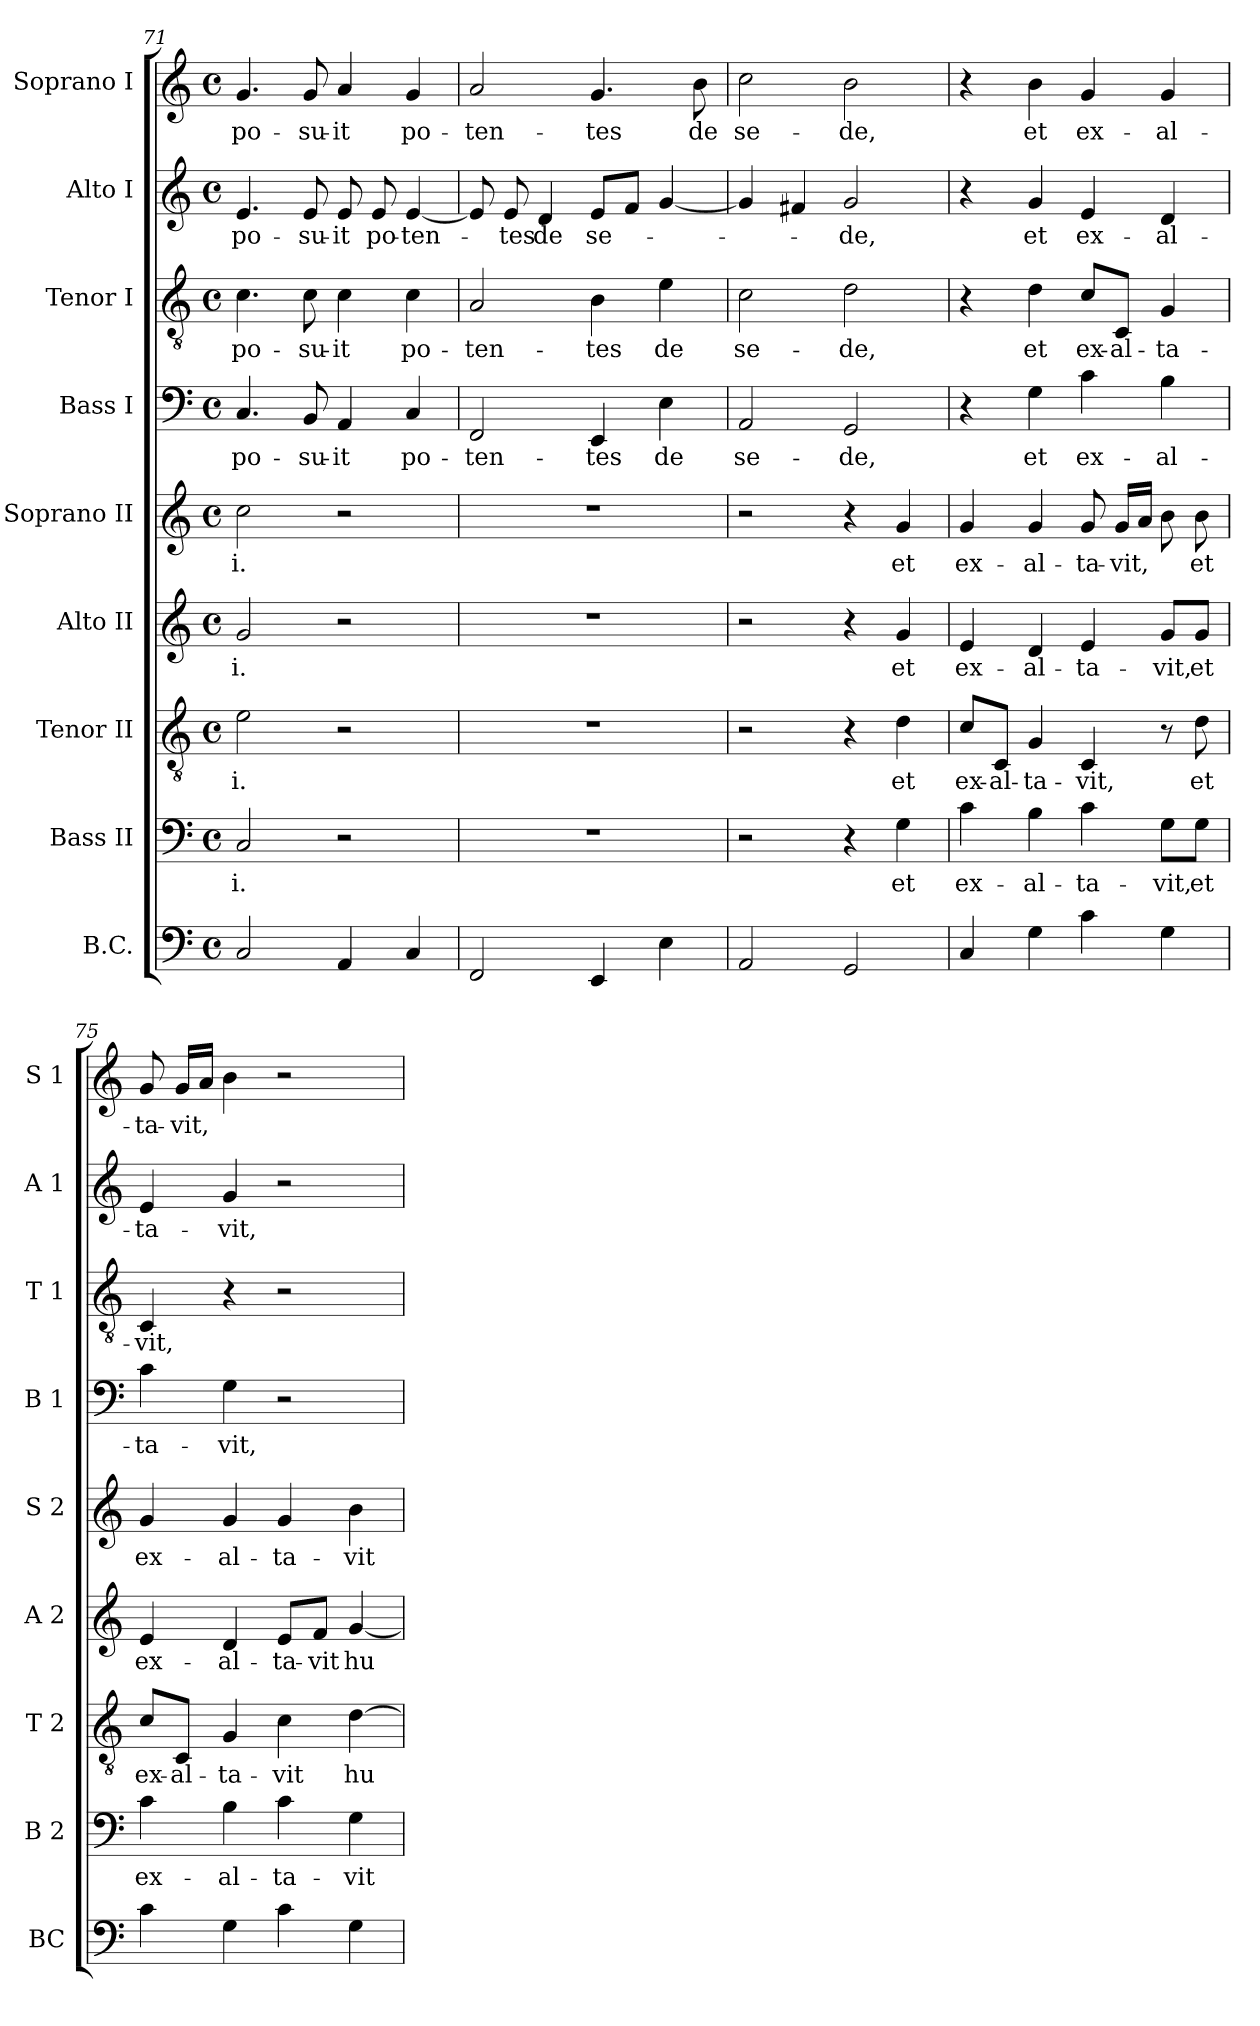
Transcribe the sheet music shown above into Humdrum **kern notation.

**kern	**kern	**text	**kern	**text	**kern	**text	**kern	**text	**kern	**text	**kern	**text	**kern	**text	**kern	**text
*part9	*part8	*part8	*part7	*part7	*part6	*part6	*part5	*part5	*part4	*part4	*part3	*part3	*part2	*part2	*part1	*part1
*staff9	*staff8	*staff8	*staff7	*staff7	*staff6	*staff6	*staff5	*staff5	*staff4	*staff4	*staff3	*staff3	*staff2	*staff2	*staff1	*staff1
*I"B.C.	*I"Bass II	*	*I"Tenor II	*	*I"Alto II	*	*I"Soprano II	*	*I"Bass I	*	*I"Tenor I	*	*I"Alto I	*	*I"Soprano I	*
*I'BC	*I'B 2	*	*I'T 2	*	*I'A 2	*	*I'S 2	*	*I'B 1	*	*I'T 1	*	*I'A 1	*	*I'S 1	*
!!LO:PB:g=z
*clefF4	*clefF4	*	*clefGv2	*	*clefG2	*	*clefG2	*	*clefF4	*	*clefGv2	*	*clefG2	*	*clefG2	*
*k[]	*k[]	*	*k[]	*	*k[]	*	*k[]	*	*k[]	*	*k[]	*	*k[]	*	*k[]	*
*C:	*C:	*	*C:	*	*C:	*	*C:	*	*C:	*	*C:	*	*C:	*	*C:	*
*M4/4	*M4/4	*	*M4/4	*	*M4/4	*	*M4/4	*	*M4/4	*	*M4/4	*	*M4/4	*	*M4/4	*
*met(c)	*met(c)	*	*met(c)	*	*met(c)	*	*met(c)	*	*met(c)	*	*met(c)	*	*met(c)	*	*met(c)	*
=71	=71	=71	=71	=71	=71	=71	=71	=71	=71	=71	=71	=71	=71	=71	=71	=71
!	!	!LO:LY:b	!	!LO:LY:b	!	!LO:LY:b	!	!LO:LY:b	!	!LO:LY:b	!	!LO:LY:b	!	!LO:LY:b	!	!LO:LY:b
2C/	2C/	-i.	2e\	-i.	2g/	-i.	2cc\	-i.	4.C/	-po-	4.c\	-po-	4.e/	-po-	4.g/	-po-
!	!	!	!	!	!	!	!	!	!	!LO:LY:b	!	!LO:LY:b	!	!LO:LY:b	!	!LO:LY:b
.	.	.	.	.	.	.	.	.	8BB/	-su-	8c\	-su-	8e/	-su-	8g/	-su-
!	!	!	!	!	!	!	!	!	!	!LO:LY:b	!	!LO:LY:b	!	!LO:LY:b	!	!LO:LY:b
4AA/	2r	.	2r	.	2r	.	2r	.	4AA/	-it	4c\	-it	8e/	-it	4a/	-it
!	!	!	!	!	!	!	!	!	!	!	!	!	!	!LO:LY:b	!	!
.	.	.	.	.	.	.	.	.	.	.	.	.	8e/	po-	.	.
!	!	!	!	!	!	!	!	!	!	!LO:LY:b	!	!LO:LY:b	!	!LO:LY:b	!	!LO:LY:b
4C/	.	.	.	.	.	.	.	.	4C/	po-	4c\	po-	[4e/	-ten-	4g/	po-
=72	=72	=72	=72	=72	=72	=72	=72	=72	=72	=72	=72	=72	=72	=72	=72	=72
*^	*	*	*	*	*	*	*	*	*	*	*	*	*	*	*	*
!	!	!	!	!	!	!	!	!	!	!	!LO:LY:b	!	!LO:LY:b	!	!	!	!LO:LY:b
2FF/	4ryy	1r	.	1r	.	1r	.	1r	.	2FF/	-ten-	2A/	-ten-	8e/]	.	2a/	-ten-
!	!	!	!	!	!	!	!	!	!	!	!	!	!	!	!LO:LY:b	!	!
.	.	.	.	.	.	.	.	.	.	.	.	.	.	8e/	-tes	.	.
!	!	!	!	!	!	!	!	!	!	!	!	!	!	!	!LO:LY:b	!	!
.	4ryy	.	.	.	.	.	.	.	.	.	.	.	.	4d/	de	.	.
!	!	!	!	!	!	!	!	!	!	!	!LO:LY:b	!	!LO:LY:b	!	!LO:LY:b	!	!LO:LY:b
4EE/	2ryy	.	.	.	.	.	.	.	.	4EE/	-tes	4B\	-tes	8e/L	se-	4.g/	-tes
.	.	.	.	.	.	.	.	.	.	.	.	.	.	8f/J	.	.	.
!	!	!	!	!	!	!	!	!	!	!	!LO:LY:b	!	!LO:LY:b	!	!	!	!
4E\	.	.	.	.	.	.	.	.	.	4E\	de	4e\	de	[4g/	.	.	.
!	!	!	!	!	!	!	!	!	!	!	!	!	!	!	!	!	!LO:LY:b
.	.	.	.	.	.	.	.	.	.	.	.	.	.	.	.	8b\	de
=73	=73	=73	=73	=73	=73	=73	=73	=73	=73	=73	=73	=73	=73	=73	=73	=73	=73
!	!	!	!	!	!	!	!	!	!	!	!LO:LY:b	!	!LO:LY:b	!	!	!	!LO:LY:b
2AA/	4ryy	2r	.	2r	.	2r	.	2r	.	2AA/	se-	2c\	se-	4g/]	.	2cc\	se-
.	4ryy	.	.	.	.	.	.	.	.	.	.	.	.	4f#X/	.	.	.
!	!	!	!	!	!	!	!	!	!	!	!LO:LY:b	!	!LO:LY:b	!	!LO:LY:b	!	!LO:LY:b
2GG/	2ryy	4r	.	4r	.	4r	.	4r	.	2GG/	-de,	2d\	-de,	2g/	-de,	2b\	-de,
!	!	!	!LO:LY:b	!	!LO:LY:b	!	!LO:LY:b	!	!LO:LY:b	!	!	!	!	!	!	!	!
.	.	4G\	et	4d\	et	4g/	et	4g/	et	.	.	.	.	.	.	.	.
*v	*v	*	*	*	*	*	*	*	*	*	*	*	*	*	*	*	*
=74	=74	=74	=74	=74	=74	=74	=74	=74	=74	=74	=74	=74	=74	=74	=74	=74
!	!	!LO:LY:b	!	!LO:LY:b	!	!LO:LY:b	!	!LO:LY:b	!	!	!	!	!	!	!	!
4C/	4c\	ex-	8c/L	ex-	4e/	ex-	4g/	ex-	4r	.	4r	.	4r	.	4r	.
!	!	!	!	!LO:LY:b	!	!	!	!	!	!	!	!	!	!	!	!
.	.	.	8C/J	-al-	.	.	.	.	.	.	.	.	.	.	.	.
!	!	!LO:LY:b	!	!LO:LY:b	!	!LO:LY:b	!	!LO:LY:b	!	!LO:LY:b	!	!LO:LY:b	!	!LO:LY:b	!	!LO:LY:b
4G\	4B\	-al-	4G/	-ta-	4d/	-al-	4g/	-al-	4G\	et	4d\	et	4g/	et	4b\	et
!	!	!LO:LY:b	!	!LO:LY:b	!	!LO:LY:b	!	!LO:LY:b	!	!LO:LY:b	!	!LO:LY:b	!	!LO:LY:b	!	!LO:LY:b
4c\	4c\	-ta-	4C/	-vit,	4e/	-ta-	8g/	-ta-	4c\	ex-	8c/L	ex-	4e/	ex-	4g/	ex-
!	!	!	!	!	!	!	!	!LO:LY:b	!	!	!	!LO:LY:b	!	!	!	!
.	.	.	.	.	.	.	16g/LL	-vit,	.	.	8C/J	-al-	.	.	.	.
.	.	.	.	.	.	.	16a/JJ	.	.	.	.	.	.	.	.	.
!	!	!LO:LY:b	!	!	!	!LO:LY:b	!	!	!	!LO:LY:b	!	!LO:LY:b	!	!LO:LY:b	!	!LO:LY:b
4G\	8G\L	-vit,	8r	.	8g/L	-vit,	8b\	.	4B\	-al-	4G/	-ta-	4d/	-al-	4g/	-al-
!	!	!LO:LY:b	!	!LO:LY:b	!	!LO:LY:b	!	!LO:LY:b	!	!	!	!	!	!	!	!
.	8G\J	et	8d\	et	8g/J	et	8b\	et	.	.	.	.	.	.	.	.
!!LO:PB:g=z
=75	=75	=75	=75	=75	=75	=75	=75	=75	=75	=75	=75	=75	=75	=75	=75	=75
!	!	!LO:LY:b	!	!LO:LY:b	!	!LO:LY:b	!	!LO:LY:b	!	!LO:LY:b	!	!LO:LY:b	!	!LO:LY:b	!	!LO:LY:b
4c\	4c\	ex-	8c/L	ex-	4e/	ex-	4g/	ex-	4c\	-ta-	4C/	-vit,	4e/	-ta-	8g/	-ta-
!	!	!	!	!LO:LY:b	!	!	!	!	!	!	!	!	!	!	!	!LO:LY:b
.	.	.	8C/J	-al-	.	.	.	.	.	.	.	.	.	.	16g/LL	-vit,
.	.	.	.	.	.	.	.	.	.	.	.	.	.	.	16a/JJ	.
!	!	!LO:LY:b	!	!LO:LY:b	!	!LO:LY:b	!	!LO:LY:b	!	!LO:LY:b	!	!	!	!LO:LY:b	!	!
4G\	4B\	-al-	4G/	-ta-	4d/	-al-	4g/	-al-	4G\	-vit,	4r	.	4g/	-vit,	4b\	.
!	!	!LO:LY:b	!	!LO:LY:b	!	!LO:LY:b	!	!LO:LY:b	!	!	!	!	!	!	!	!
4c\	4c\	-ta-	4c\	-vit	8e/L	-ta-	4g/	-ta-	2r	.	2r	.	2r	.	2r	.
!	!	!	!	!	!	!LO:LY:b	!	!	!	!	!	!	!	!	!	!
.	.	.	.	.	8f/J	-vit	.	.	.	.	.	.	.	.	.	.
!	!	!LO:LY:b	!	!LO:LY:b	!	!LO:LY:b	!	!LO:LY:b	!	!	!	!	!	!	!	!
4G\	4G\	-vit	[4d\	hu-	[4g/	hu-	4b\	-vit	.	.	.	.	.	.	.	.
=	=	=	=	=	=	=	=	=	=	=	=	=	=	=	=	=
*-	*-	*-	*-	*-	*-	*-	*-	*-	*-	*-	*-	*-	*-	*-	*-	*-
